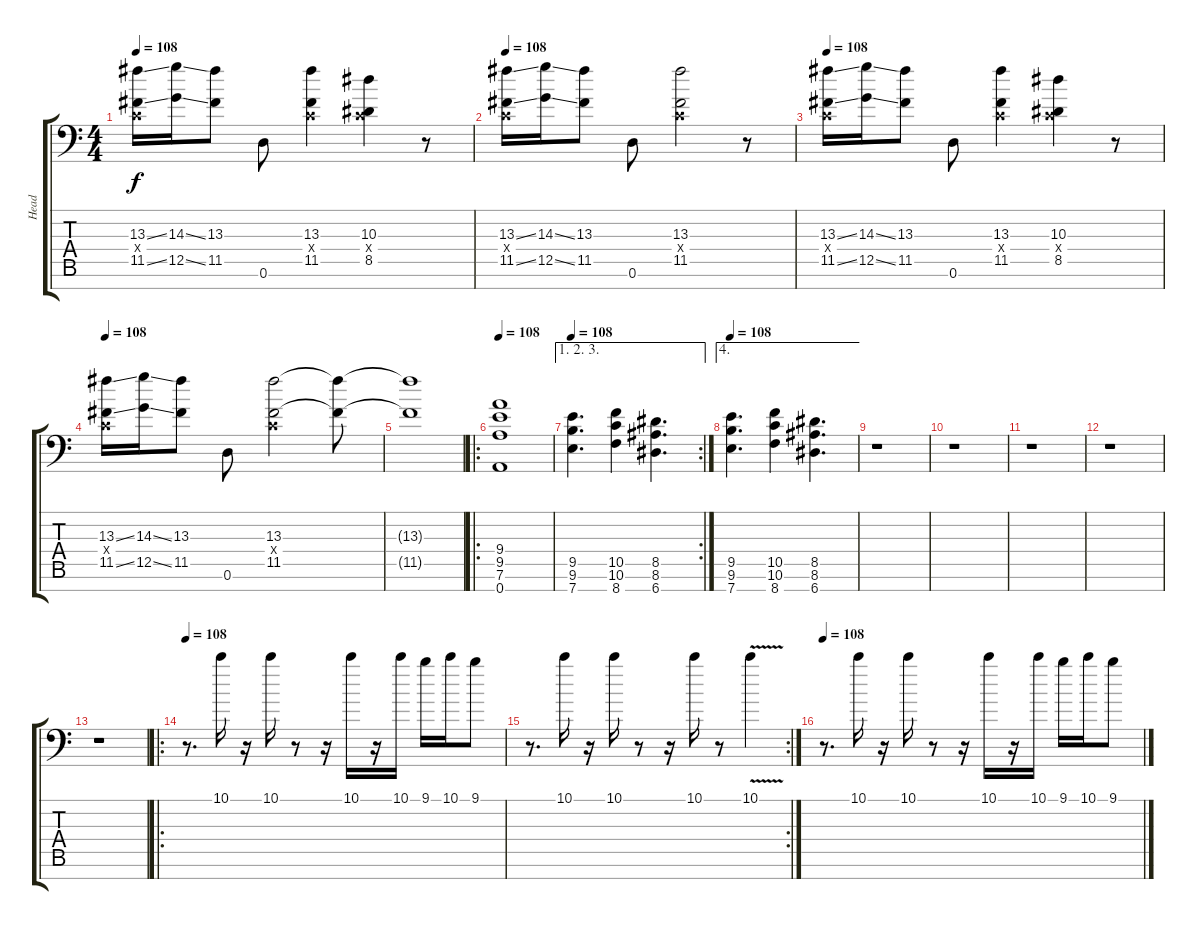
\track ("Head" "Head") {instrument distortionguitar}
\staff {score tabs}
\tuning (D4 A3 F3 C3 G2 D2 A1) {hide}
\ts (4 4)
\tempo 108
\clef f4
\ks c
(13.3{ss} 0.4{x} 11.5{ss}).16{dy f volume 12 balance 8} (14.3{ss} 12.5{ss}).16 (13.3 11.5).8 0.6.8 (13.3 0.4{x} 11.5).4 (10.3 0.4{x} 8.5).4 r.8 |
\tempo 108
(13.3{ss} 0.4{x} 11.5{ss}).16{volume 12 balance 8 instrument distortionguitar} (14.3{ss} 12.5{ss}).16 (13.3 11.5).8 0.6.8 (13.3 0.4{x} 11.5).2 r.8 |
\tempo 108
(13.3{ss} 0.4{x} 11.5{ss}).16{volume 12 balance 8} (14.3{ss} 12.5{ss}).16 (13.3 11.5).8 0.6.8 (13.3 0.4{x} 11.5).4 (10.3 0.4{x} 8.5).4 r.8 |
\tempo 108
(13.3{ss} 0.4{x} 11.5{ss}).16 (14.3{ss} 12.5{ss}).16 (13.3 11.5).8 0.6.8 (13.3 0.4{x} 11.5).2 (13.3{t} 11.5{t}).8 |
(13.3{t} 11.5{t}).1 |
\ro
\tempo 108
(9.4 9.5 7.6 0.7).1{volume 12 balance 1} |
\ae (1 2 3)
\rc 2
\tempo 108
(9.5 9.6 7.7).4{d} (10.5 10.6 8.7).4 (8.5 8.6 6.7).4{d} |
\ae 4
\tempo 108
(9.5 9.6 7.7).4{d} (10.5 10.6 8.7).4 (8.5 8.6 6.7).4{d} |
r.1 |
r.1 |
r.1 |
r.1 |
r.1 |
\ro
\tempo 108
r.8{d} 10.1.16 r.16 10.1.16 r.8 r.16 10.1.16 r.16 10.1.16 9.1.16 10.1.16 9.1.8 |
\rc 2
r.8{d} 10.1.16 r.16 10.1.16 r.8 r.16 10.1.16 r.8 10.1{v}.4 |
\tempo 108
r.8{d} 10.1.16 r.16 10.1.16 r.8 r.16 10.1.16 r.16 10.1.16 9.1.16 10.1.16 9.1.8
